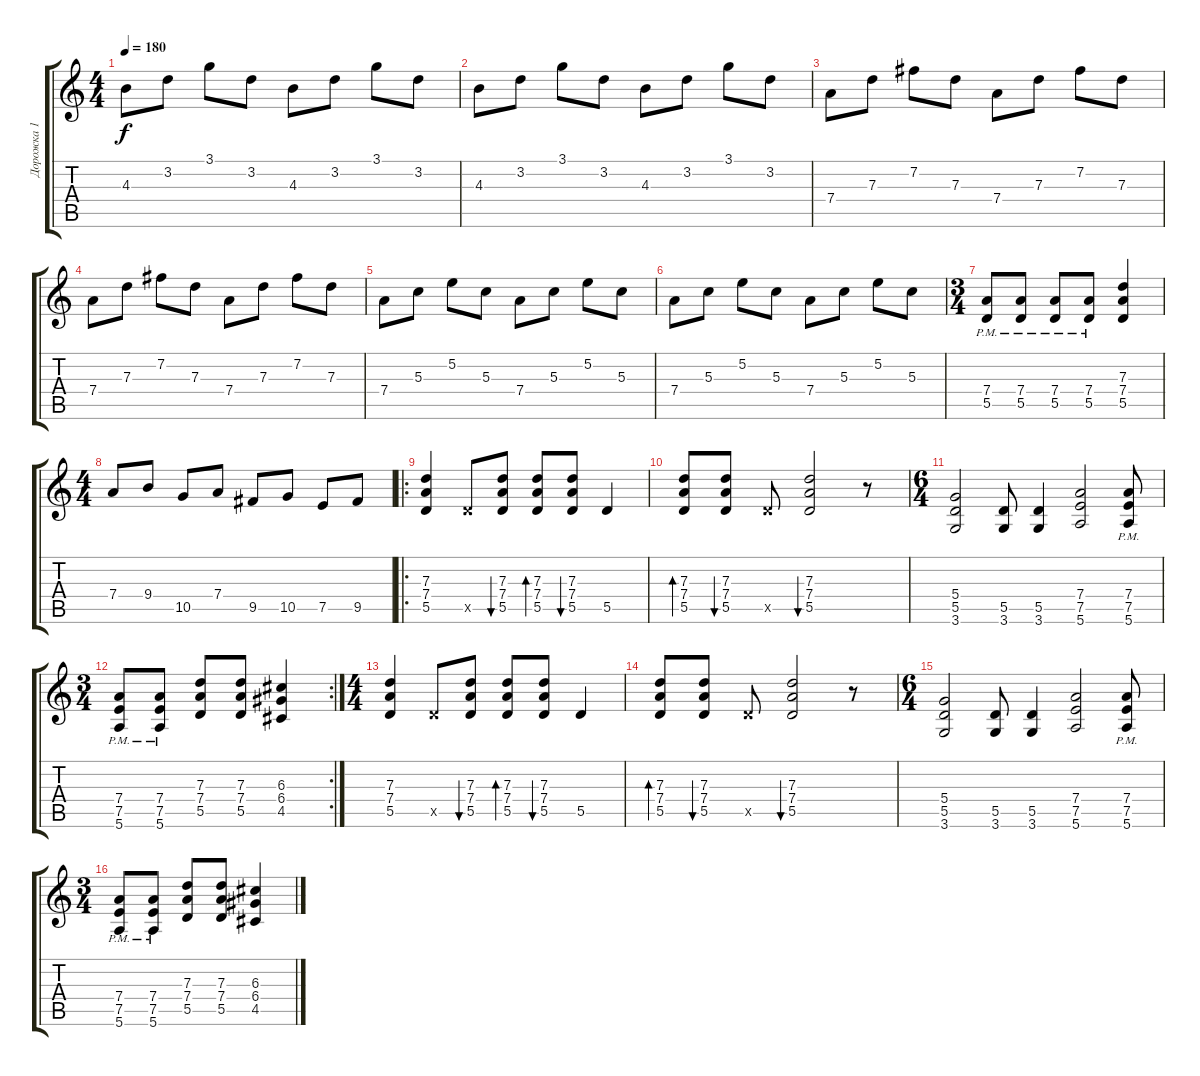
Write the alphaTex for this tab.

\track ("Дорожка 1" "Дорожка 1") {instrument distortionguitar}
\staff {score tabs}
\tuning (E4 B3 G3 D3 A2 E2) {hide}
\ts (4 4)
\tempo 180
\clef g2
\ks c
4.3.8{dy f} 3.2.8 3.1.8 3.2.8 4.3.8 3.2.8 3.1.8 3.2.8 |
4.3.8 3.2.8 3.1.8 3.2.8 4.3.8 3.2.8 3.1.8 3.2.8 |
7.4.8 7.3.8 7.2.8 7.3.8 7.4.8 7.3.8 7.2.8 7.3.8 |
7.4.8 7.3.8 7.2.8 7.3.8 7.4.8 7.3.8 7.2.8 7.3.8 |
7.4.8 5.3.8 5.2.8 5.3.8 7.4.8 5.3.8 5.2.8 5.3.8 |
7.4.8 5.3.8 5.2.8 5.3.8 7.4.8 5.3.8 5.2.8 5.3.8 |
\ts (3 4)
(7.4{pm} 5.5{pm}).8 (7.4{pm} 5.5{pm}).8 (7.4{pm} 5.5{pm}).8 (7.4{pm} 5.5{pm}).8 (7.3 7.4 5.5).4 |
\ts (4 4)
7.4.8 9.4.8 10.5.8 7.4.8 9.5.8 10.5.8 7.5.8 9.5.8 |
\ro
(7.3 7.4 5.5).4 5.5{x}.8 (7.3 7.4 5.5).8{bu 60} (7.3 7.4 5.5).8{bd 60} (7.3 7.4 5.5).8{bu 60} 5.5.4 |
(7.3 7.4 5.5).8{bd 60} (7.3 7.4 5.5).8{bu 60} 5.5{x}.8 (7.3 7.4 5.5).2{bu 60} r.8 |
\ts (6 4)
(5.4 5.5 3.6).2 (5.5 3.6).8 (5.5 3.6).4 (7.4 7.5 5.6).2 (7.4{pm} 7.5{pm} 5.6{pm}).8 |
\rc 2
\ts (3 4)
(7.4{pm} 7.5{pm} 5.6{pm}).8 (7.4{pm} 7.5{pm} 5.6{pm}).8 (7.3 7.4 5.5).8 (7.3 7.4 5.5).8 (6.3 6.4 4.5).4 |
\ts (4 4)
(7.3 7.4 5.5).4 5.5{x}.8 (7.3 7.4 5.5).8{bu 60} (7.3 7.4 5.5).8{bd 60} (7.3 7.4 5.5).8{bu 60} 5.5.4 |
(7.3 7.4 5.5).8{bd 60} (7.3 7.4 5.5).8{bu 60} 5.5{x}.8 (7.3 7.4 5.5).2{bu 60} r.8 |
\ts (6 4)
(5.4 5.5 3.6).2 (5.5 3.6).8 (5.5 3.6).4 (7.4 7.5 5.6).2 (7.4{pm} 7.5{pm} 5.6{pm}).8 |
\ts (3 4)
(7.4{pm} 7.5{pm} 5.6{pm}).8 (7.4{pm} 7.5{pm} 5.6{pm}).8 (7.3 7.4 5.5).8 (7.3 7.4 5.5).8 (6.3 6.4 4.5).4
